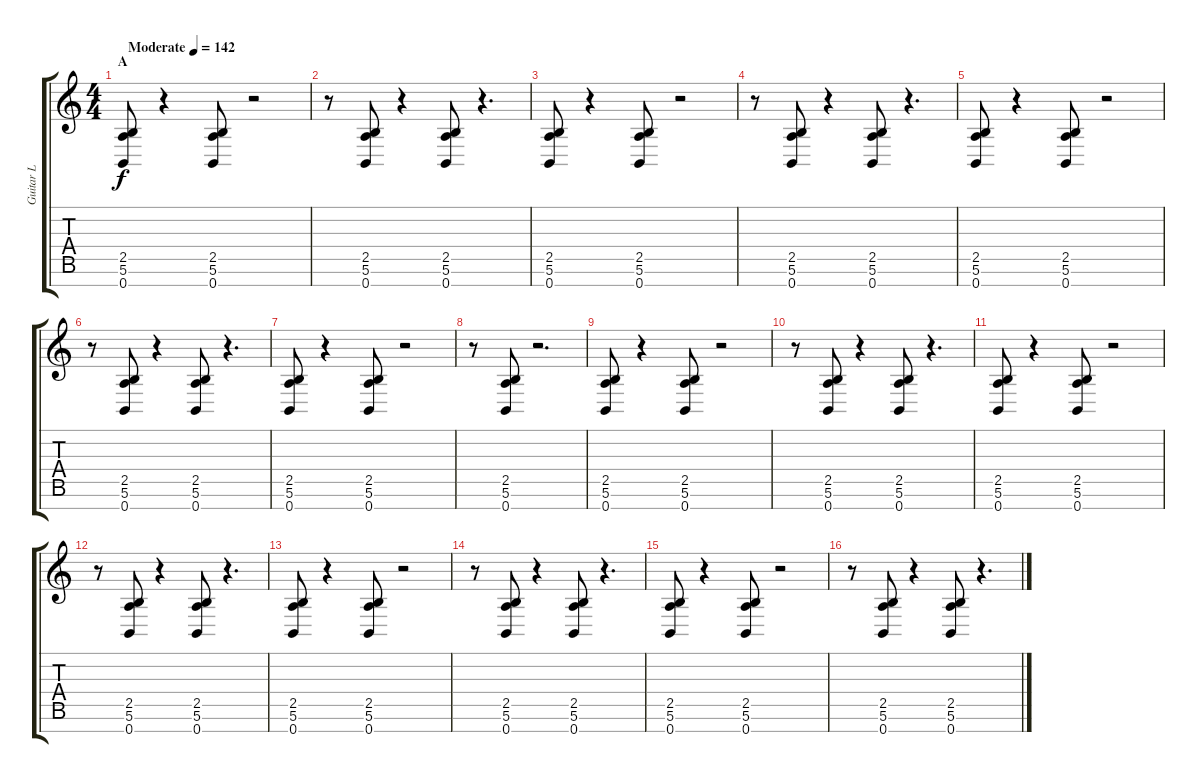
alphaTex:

\track ("Guitar L" "Guitar L") {instrument distortionguitar}
\staff {score tabs}
\tuning (E4 B3 G3 D3 A2 E2 B1) {hide}
\ts (4 4)
\section ("" "A")
\tempo (142 "Moderate")
\clef g2
\ks c
(2.5 5.6 0.7).8{dy f instrument distortionguitar} r.4 (2.5 5.6 0.7).8 r.2 |
r.8 (2.5 5.6 0.7).8 r.4 (2.5 5.6 0.7).8 r.4{d} |
(2.5 5.6 0.7).8 r.4 (2.5 5.6 0.7).8 r.2 |
r.8 (2.5 5.6 0.7).8 r.4 (2.5 5.6 0.7).8 r.4{d} |
(2.5 5.6 0.7).8 r.4 (2.5 5.6 0.7).8 r.2 |
r.8 (2.5 5.6 0.7).8 r.4 (2.5 5.6 0.7).8 r.4{d} |
(2.5 5.6 0.7).8 r.4 (2.5 5.6 0.7).8 r.2 |
r.8 (2.5 5.6 0.7).8 r.2{d} |
(2.5 5.6 0.7).8 r.4 (2.5 5.6 0.7).8 r.2 |
r.8 (2.5 5.6 0.7).8 r.4 (2.5 5.6 0.7).8 r.4{d} |
(2.5 5.6 0.7).8 r.4 (2.5 5.6 0.7).8 r.2 |
r.8 (2.5 5.6 0.7).8 r.4 (2.5 5.6 0.7).8 r.4{d} |
(2.5 5.6 0.7).8 r.4 (2.5 5.6 0.7).8 r.2 |
r.8 (2.5 5.6 0.7).8 r.4 (2.5 5.6 0.7).8 r.4{d} |
(2.5 5.6 0.7).8 r.4 (2.5 5.6 0.7).8 r.2 |
r.8 (2.5 5.6 0.7).8 r.4 (2.5 5.6 0.7).8 r.4{d}
